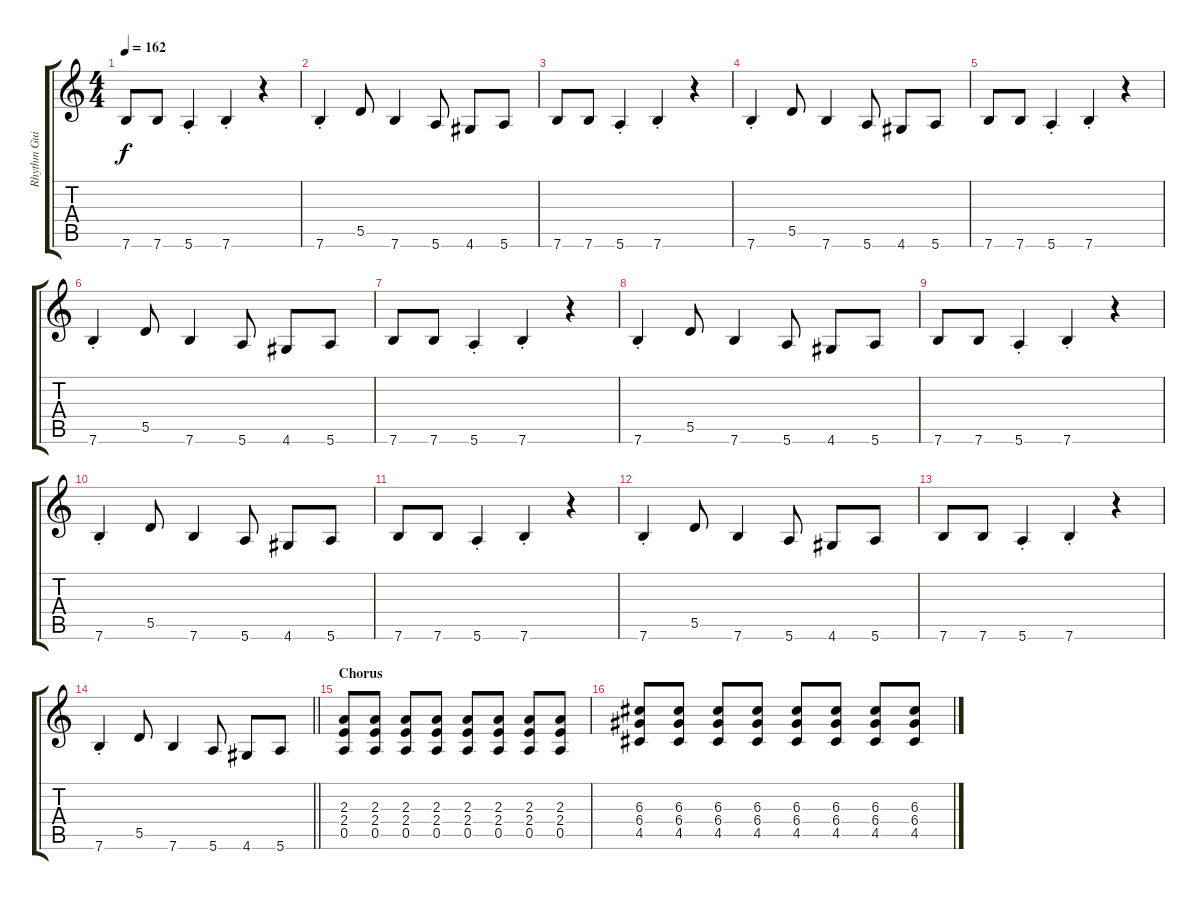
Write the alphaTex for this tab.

\track ("Rhythm Guitar" "Rhythm Gui") {instrument overdrivenguitar}
\staff {score tabs}
\tuning (E4 B3 G3 D3 A2 E2) {hide}
\ts (4 4)
\tempo 162
\clef g2
\ks c
7.6.8{dy f} 7.6.8 5.6{st}.4 7.6{st}.4 r.4 |
7.6{st}.4 5.5.8 7.6.4 5.6.8 4.6.8 5.6.8 |
7.6.8 7.6.8 5.6{st}.4 7.6{st}.4 r.4 |
7.6{st}.4 5.5.8 7.6.4 5.6.8 4.6.8 5.6.8 |
7.6.8 7.6.8 5.6{st}.4 7.6{st}.4 r.4 |
7.6{st}.4 5.5.8 7.6.4 5.6.8 4.6.8 5.6.8 |
7.6.8 7.6.8 5.6{st}.4 7.6{st}.4 r.4 |
7.6{st}.4 5.5.8 7.6.4 5.6.8 4.6.8 5.6.8 |
7.6.8 7.6.8 5.6{st}.4 7.6{st}.4 r.4 |
7.6{st}.4 5.5.8 7.6.4 5.6.8 4.6.8 5.6.8 |
7.6.8 7.6.8 5.6{st}.4 7.6{st}.4 r.4 |
7.6{st}.4 5.5.8 7.6.4 5.6.8 4.6.8 5.6.8 |
7.6.8 7.6.8 5.6{st}.4 7.6{st}.4 r.4 |
\barLineRight lightlight
7.6{st}.4 5.5.8 7.6.4 5.6.8 4.6.8 5.6.8 |
\section ("" "Chorus")
(2.3 2.4 0.5).8 (2.3 2.4 0.5).8 (2.3 2.4 0.5).8 (2.3 2.4 0.5).8 (2.3 2.4 0.5).8 (2.3 2.4 0.5).8 (2.3 2.4 0.5).8 (2.3 2.4 0.5).8 |
(6.3 6.4 4.5).8 (6.3 6.4 4.5).8 (6.3 6.4 4.5).8 (6.3 6.4 4.5).8 (6.3 6.4 4.5).8 (6.3 6.4 4.5).8 (6.3 6.4 4.5).8 (6.3 6.4 4.5).8
